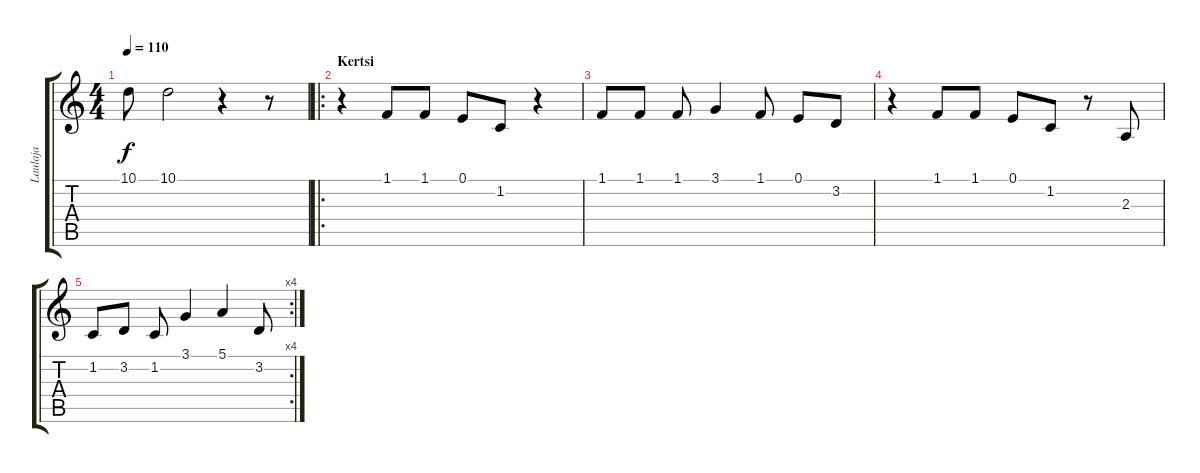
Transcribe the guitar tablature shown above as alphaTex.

\track ("Laulaja" "Laulaja") {instrument altosax}
\staff {score tabs}
\tuning (E4 B3 G3 D3 A2 E2) {hide}
\ts (4 4)
\section ("" "")
\tempo 110
\clef g2
\ks c
10.1.8{dy f} 10.1.2 r.4 r.8 |
\ro
\section ("" "Kertsi")
r.4 1.1.8 1.1.8 0.1.8 1.2.8 r.4 |
1.1.8 1.1.8 1.1.8 3.1.4 1.1.8 0.1.8 3.2.8 |
r.4 1.1.8 1.1.8 0.1.8 1.2.8 r.8 2.3.8 |
\rc 4
1.2.8 3.2.8 1.2.8 3.1.4 5.1.4 3.2.8
